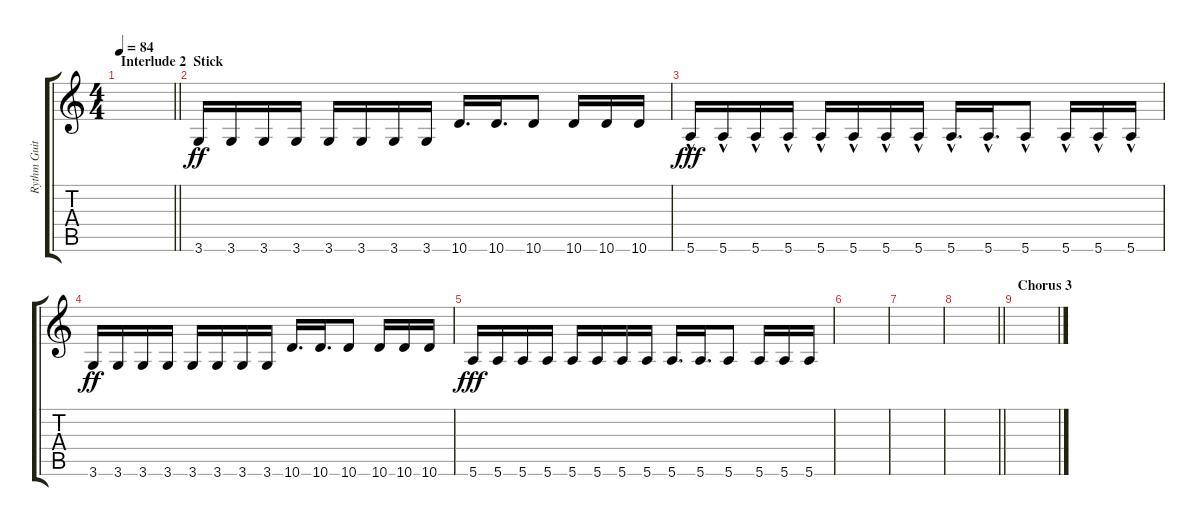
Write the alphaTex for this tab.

\track ("Rythm Guitar" "Rythm Guit") {instrument distortionguitar}
\staff {score tabs}
\tuning (E4 B3 G3 D3 A2 E2) {hide}
\ts (4 4)
\section ("" "Interlude 2")
\tempo 84
\clef g2
\barLineRight lightlight
\ks c
|
\section ("" "Stick")
3.6.16{dy ff} 3.6.16 3.6.16 3.6.16 3.6.16 3.6.16 3.6.16 3.6.16 10.6.16{d} 10.6.16{d} 10.6.8 10.6.16 10.6.16 10.6.16 |
5.6{hac}.16{dy fff} 5.6{hac}.16 5.6{hac}.16 5.6{hac}.16 5.6{hac}.16 5.6{hac}.16 5.6{hac}.16 5.6{hac}.16 5.6{hac}.16{d} 5.6{hac}.16{d} 5.6{hac}.8 5.6{hac}.16 5.6{hac}.16 5.6{hac}.16 |
3.6.16{dy ff} 3.6.16 3.6.16 3.6.16 3.6.16 3.6.16 3.6.16 3.6.16 10.6.16{d} 10.6.16{d} 10.6.8 10.6.16 10.6.16 10.6.16 |
5.6.16{dy fff} 5.6.16 5.6.16 5.6.16 5.6.16 5.6.16 5.6.16 5.6.16 5.6.16{d} 5.6.16{d} 5.6.8 5.6.16 5.6.16 5.6.16 |
|
|
\barLineRight lightlight
|
\section ("" "Chorus 3")
